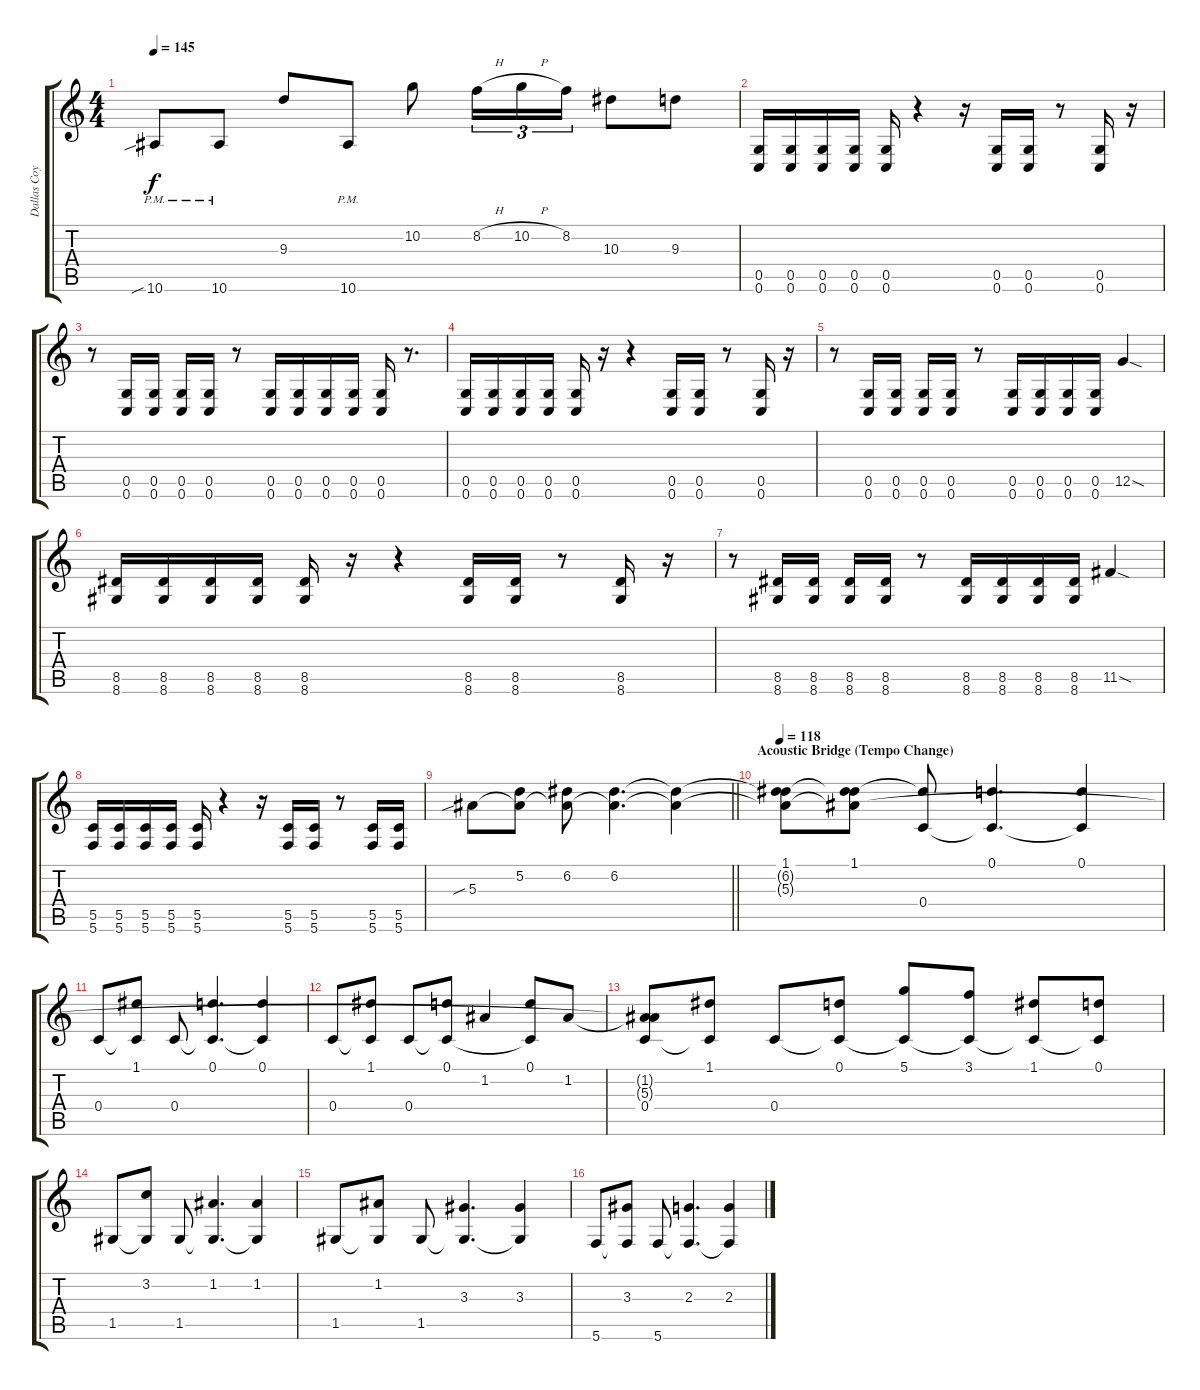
\track ("Dallas Coyle" "Dallas Coy") {instrument distortionguitar}
\staff {score tabs}
\tuning (D4 A3 F3 C3 G2 C2) {hide}
\ts (4 4)
\tempo 145
\clef g2
\ks c
10.6{sib pm}.8{dy f} 10.6{pm}.8 9.3.8 10.6{pm}.8 10.2.8 8.2{h}.16{tu (3 2)} 10.2{h}.16{tu (3 2)} 8.2.16{tu (3 2)} 10.3.8 9.3.8 |
(0.5 0.6).16{balance 16} (0.5 0.6).16 (0.5 0.6).16 (0.5 0.6).16 (0.5 0.6).16 r.4 r.16 (0.5 0.6).16 (0.5 0.6).16 r.8 (0.5 0.6).16 r.16 |
r.8 (0.5 0.6).16 (0.5 0.6).16 (0.5 0.6).16 (0.5 0.6).16 r.8 (0.5 0.6).16 (0.5 0.6).16 (0.5 0.6).16 (0.5 0.6).16 (0.5 0.6).16 r.8{d} |
(0.5 0.6).16 (0.5 0.6).16 (0.5 0.6).16 (0.5 0.6).16 (0.5 0.6).16 r.16 r.4 (0.5 0.6).16 (0.5 0.6).16 r.8 (0.5 0.6).16 r.16 |
r.8 (0.5 0.6).16 (0.5 0.6).16 (0.5 0.6).16 (0.5 0.6).16 r.8 (0.5 0.6).16 (0.5 0.6).16 (0.5 0.6).16 (0.5 0.6).16 12.5{sod}.4 |
(8.5 8.6).16 (8.5 8.6).16 (8.5 8.6).16 (8.5 8.6).16 (8.5 8.6).16 r.16 r.4 (8.5 8.6).16 (8.5 8.6).16 r.8 (8.5 8.6).16 r.16 |
r.8 (8.5 8.6).16 (8.5 8.6).16 (8.5 8.6).16 (8.5 8.6).16 r.8 (8.5 8.6).16 (8.5 8.6).16 (8.5 8.6).16 (8.5 8.6).16 11.5{sod}.4 |
(5.5 5.6).16 (5.5 5.6).16 (5.5 5.6).16 (5.5 5.6).16 (5.5 5.6).16 r.4 r.16 (5.5 5.6).16 (5.5 5.6).16 r.8 (5.5 5.6).16 (5.5 5.6).16 |
\barLineRight lightlight
5.3{sib}.8{volume 11 balance 16} (5.2 5.3{t}).8 (6.2 5.3{t}).8 (6.2 5.3{t}).4{d} (6.2{t} 5.3{t}).4 |
\section ("" "Acoustic Bridge (Tempo Change)")
\tempo 118
(1.1 6.2{t} 5.3{t}).8{volume 3 instrument electricguitarclean} (1.1 6.2{t} 5.3{t}).8 (6.2{t} 0.4).8 (0.1 0.4{t}).4{d} (0.1 0.4{t}).4 |
0.4.8{volume 13} (1.1 0.4{t}).8 0.4.8 (0.1 0.4{t}).4{d} (0.1 0.4{t}).4 |
0.4.8 (1.1 0.4{t}).8 0.4.8 (0.1 0.4{t}).8 1.2.4 (0.1 0.4{t}).8 1.2.8 |
(1.2{t} 5.3{t} 0.4).8 (1.1 0.4{t}).8 0.4.8 (0.1 0.4{t}).8 (5.1 0.4{t}).8 (3.1 0.4{t}).8 (1.1 0.4{t}).8 (0.1 0.4{t}).8 |
1.5.8 (3.2 1.5{t}).8 1.5.8 (1.2 1.5{t}).4{d} (1.2 1.5{t}).4 |
1.5.8 (1.2 1.5{t}).8 1.5.8 (3.3 1.5{t}).4{d} (3.3 1.5{t}).4 |
5.6.8 (3.3 5.6{t}).8 5.6.8 (2.3 5.6{t}).4{d} (2.3 5.6{t}).4
